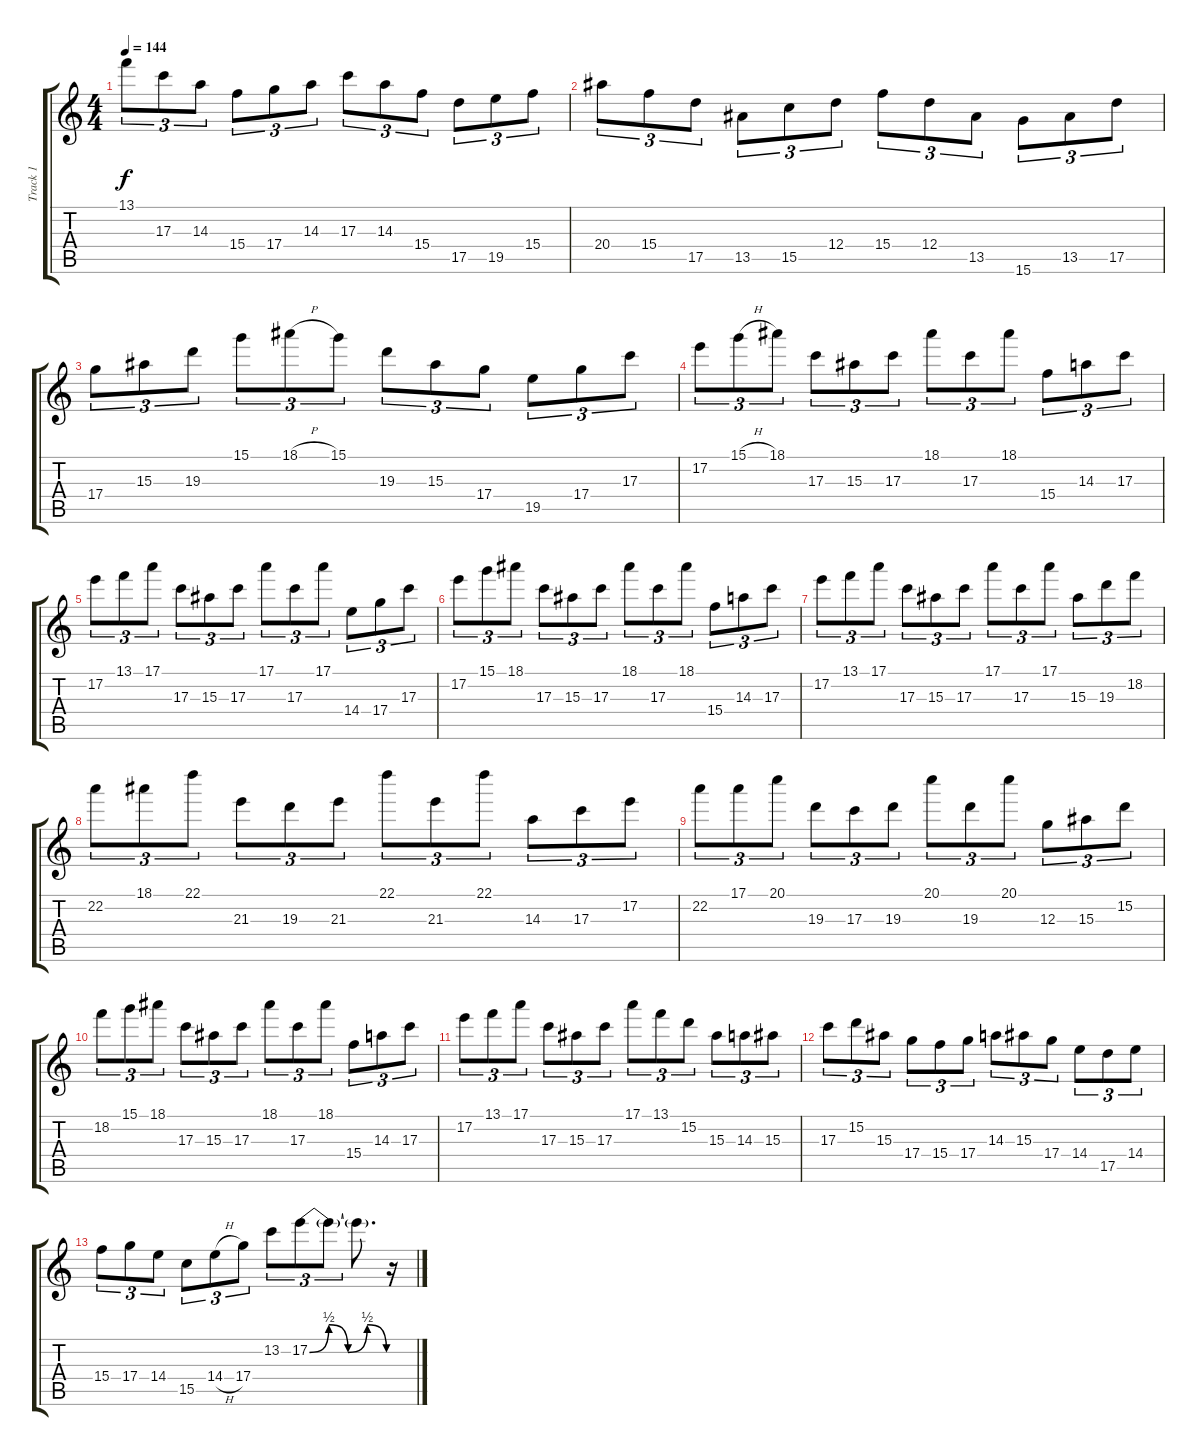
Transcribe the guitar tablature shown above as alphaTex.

\track ("Track 1" "Track 1") {instrument acousticguitarsteel}
\staff {score tabs}
\tuning (E4 B3 G3 D3 A2 E2) {hide}
\ts (4 4)
\tempo 144
\clef g2
\ks c
13.1.8{tu (3 2) dy f} 17.3.8{tu (3 2)} 14.3.8{tu (3 2)} 15.4.8{tu (3 2)} 17.4.8{tu (3 2)} 14.3.8{tu (3 2)} 17.3.8{tu (3 2)} 14.3.8{tu (3 2)} 15.4.8{tu (3 2)} 17.5.8{tu (3 2)} 19.5.8{tu (3 2)} 15.4.8{tu (3 2)} |
20.4.8{tu (3 2)} 15.4.8{tu (3 2)} 17.5.8{tu (3 2)} 13.5.8{tu (3 2)} 15.5.8{tu (3 2)} 12.4.8{tu (3 2)} 15.4.8{tu (3 2)} 12.4.8{tu (3 2)} 13.5.8{tu (3 2)} 15.6.8{tu (3 2)} 13.5.8{tu (3 2)} 17.5.8{tu (3 2)} |
17.4.8{tu (3 2)} 15.3.8{tu (3 2)} 19.3.8{tu (3 2)} 15.1.8{tu (3 2)} 18.1{h}.8{tu (3 2)} 15.1.8{tu (3 2)} 19.3.8{tu (3 2)} 15.3.8{tu (3 2)} 17.4.8{tu (3 2)} 19.5.8{tu (3 2)} 17.4.8{tu (3 2)} 17.3.8{tu (3 2)} |
17.2.8{tu (3 2)} 15.1{h}.8{tu (3 2)} 18.1.8{tu (3 2)} 17.3.8{tu (3 2)} 15.3.8{tu (3 2)} 17.3.8{tu (3 2)} 18.1.8{tu (3 2)} 17.3.8{tu (3 2)} 18.1.8{tu (3 2)} 15.4.8{tu (3 2)} 14.3.8{tu (3 2)} 17.3.8{tu (3 2)} |
17.2.8{tu (3 2)} 13.1.8{tu (3 2)} 17.1.8{tu (3 2)} 17.3.8{tu (3 2)} 15.3.8{tu (3 2)} 17.3.8{tu (3 2)} 17.1.8{tu (3 2)} 17.3.8{tu (3 2)} 17.1.8{tu (3 2)} 14.4.8{tu (3 2)} 17.4.8{tu (3 2)} 17.3.8{tu (3 2)} |
17.2.8{tu (3 2)} 15.1.8{tu (3 2)} 18.1.8{tu (3 2)} 17.3.8{tu (3 2)} 15.3.8{tu (3 2)} 17.3.8{tu (3 2)} 18.1.8{tu (3 2)} 17.3.8{tu (3 2)} 18.1.8{tu (3 2)} 15.4.8{tu (3 2)} 14.3.8{tu (3 2)} 17.3.8{tu (3 2)} |
17.2.8{tu (3 2)} 13.1.8{tu (3 2)} 17.1.8{tu (3 2)} 17.3.8{tu (3 2)} 15.3.8{tu (3 2)} 17.3.8{tu (3 2)} 17.1.8{tu (3 2)} 17.3.8{tu (3 2)} 17.1.8{tu (3 2)} 15.3.8{tu (3 2)} 19.3.8{tu (3 2)} 18.2.8{tu (3 2)} |
22.2.8{tu (3 2)} 18.1.8{tu (3 2)} 22.1.8{tu (3 2)} 21.3.8{tu (3 2)} 19.3.8{tu (3 2)} 21.3.8{tu (3 2)} 22.1.8{tu (3 2)} 21.3.8{tu (3 2)} 22.1.8{tu (3 2)} 14.3.8{tu (3 2)} 17.3.8{tu (3 2)} 17.2.8{tu (3 2)} |
22.2.8{tu (3 2)} 17.1.8{tu (3 2)} 20.1.8{tu (3 2)} 19.3.8{tu (3 2)} 17.3.8{tu (3 2)} 19.3.8{tu (3 2)} 20.1.8{tu (3 2)} 19.3.8{tu (3 2)} 20.1.8{tu (3 2)} 12.3.8{tu (3 2)} 15.3.8{tu (3 2)} 15.2.8{tu (3 2)} |
18.2.8{tu (3 2)} 15.1.8{tu (3 2)} 18.1.8{tu (3 2)} 17.3.8{tu (3 2)} 15.3.8{tu (3 2)} 17.3.8{tu (3 2)} 18.1.8{tu (3 2)} 17.3.8{tu (3 2)} 18.1.8{tu (3 2)} 15.4.8{tu (3 2)} 14.3.8{tu (3 2)} 17.3.8{tu (3 2)} |
17.2.8{tu (3 2)} 13.1.8{tu (3 2)} 17.1.8{tu (3 2)} 17.3.8{tu (3 2)} 15.3.8{tu (3 2)} 17.3.8{tu (3 2)} 17.1.8{tu (3 2)} 13.1.8{tu (3 2)} 15.2.8{tu (3 2)} 15.3.8{tu (3 2)} 14.3.8{tu (3 2)} 15.3.8{tu (3 2)} |
17.3.8{tu (3 2)} 15.2.8{tu (3 2)} 15.3.8{tu (3 2)} 17.4.8{tu (3 2)} 15.4.8{tu (3 2)} 17.4.8{tu (3 2)} 14.3.8{tu (3 2)} 15.3.8{tu (3 2)} 17.4.8{tu (3 2)} 14.4.8{tu (3 2)} 17.5.8{tu (3 2)} 14.4.8{tu (3 2)} |
15.4.8{tu (3 2)} 17.4.8{tu (3 2)} 14.4.8{tu (3 2)} 15.5.8{tu (3 2)} 14.4{h}.8{tu (3 2)} 17.4.8{tu (3 2)} 13.2.8{tu (3 2)} 17.2{be (custom 0 0 15 2 30 0 45 2 60 0)}.8{tu (3 2)} 17.2{t}.8{tu (3 2)} 17.2{t}.8{d} r.16
